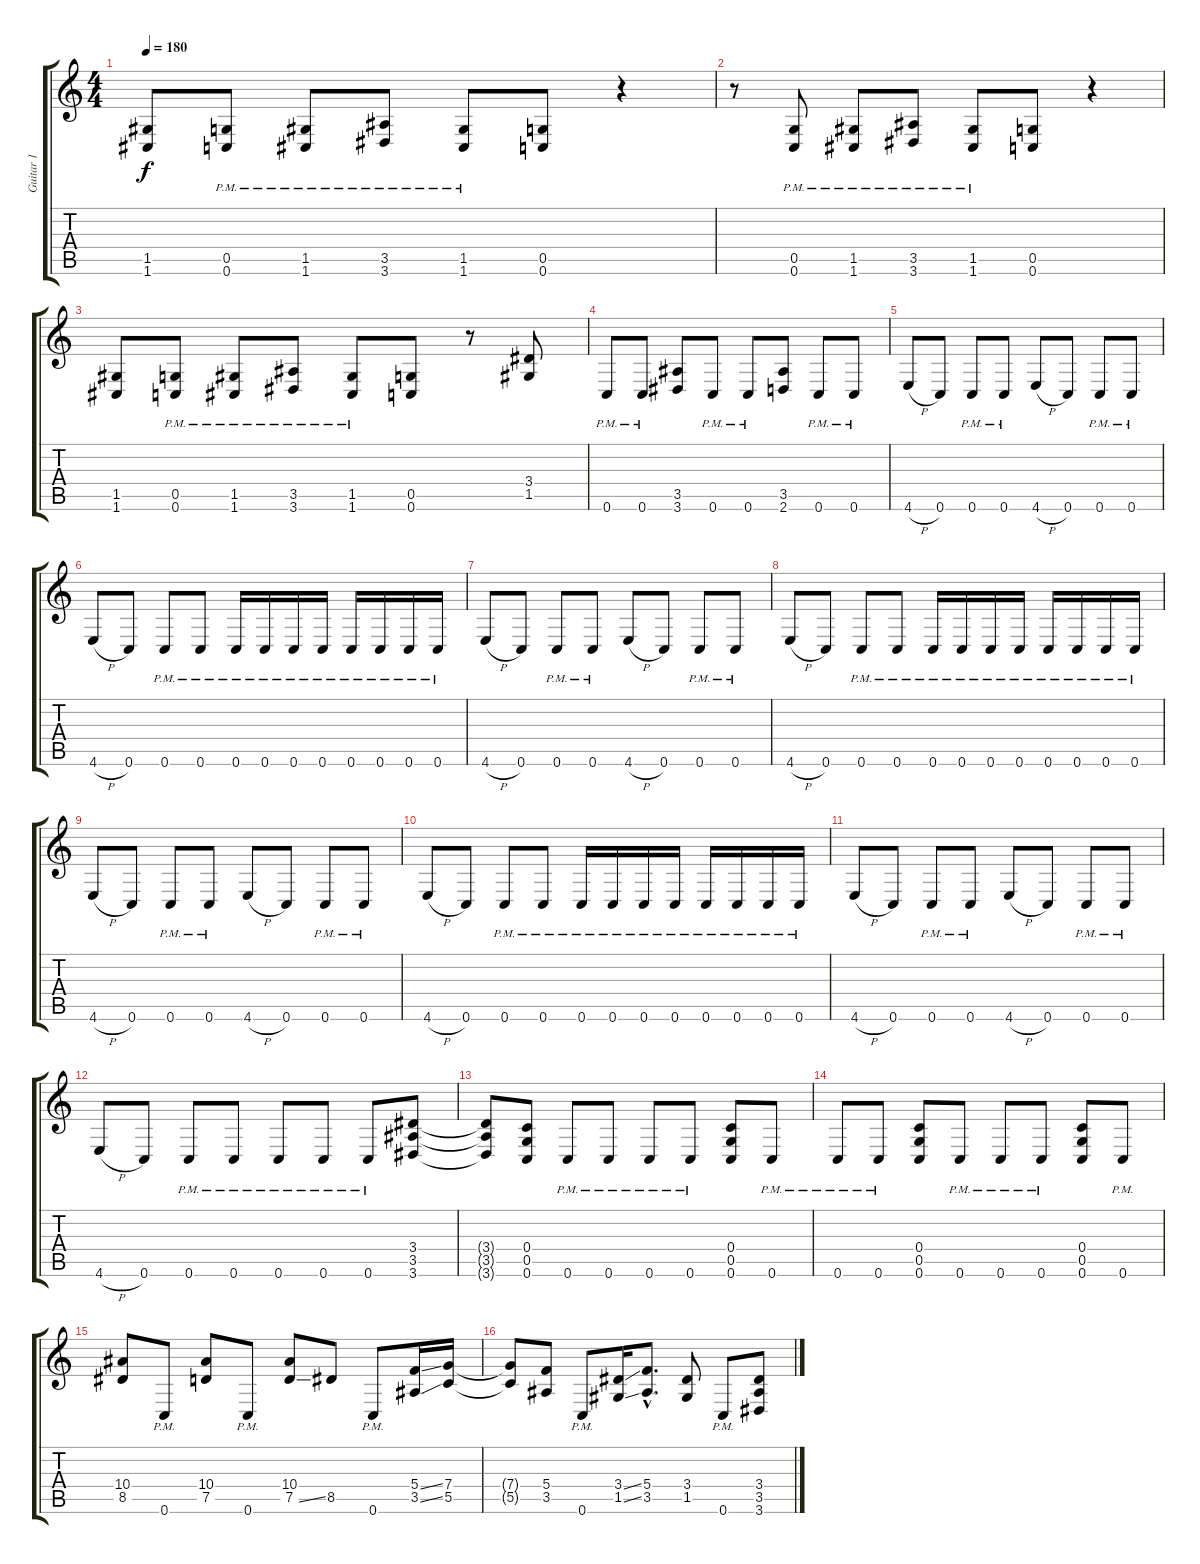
\track ("Guitar 1" "Guitar 1") {instrument distortionguitar}
\staff {score tabs}
\tuning (D4 A3 F3 C3 G2 C2) {hide}
\ts (4 4)
\tempo 180
\clef g2
\ks c
(1.5 1.6).8{dy f} (0.5{pm} 0.6).8 (1.5 1.6{pm}).8 (3.5 3.6{pm}).8 (1.5 1.6{pm}).8 (0.5 0.6).8 r.4 |
r.8 (0.5 0.6{pm}).8 (1.5 1.6{pm}).8 (3.5 3.6{pm}).8 (1.5 1.6{pm}).8 (0.5 0.6).8 r.4 |
(1.5 1.6).8 (0.5{pm} 0.6).8 (1.5{pm} 1.6).8 (3.5{pm} 3.6).8 (1.5{pm} 1.6).8 (0.5 0.6).8 r.8 (3.4 1.5).8 |
0.6{pm}.8 0.6{pm}.8 (3.5 3.6).8 0.6{pm}.8 0.6{pm}.8 (3.5 2.6).8 0.6{pm}.8 0.6{pm}.8 |
4.6{h}.8 0.6.8 0.6{pm}.8 0.6{pm}.8 4.6{h}.8 0.6.8 0.6{pm}.8 0.6{pm}.8 |
4.6{h}.8 0.6.8 0.6{pm}.8 0.6{pm}.8 0.6{pm}.16 0.6{pm}.16 0.6{pm}.16 0.6{pm}.16 0.6{pm}.16 0.6{pm}.16 0.6{pm}.16 0.6{pm}.16 |
4.6{h}.8 0.6.8 0.6{pm}.8 0.6{pm}.8 4.6{h}.8 0.6.8 0.6{pm}.8 0.6{pm}.8 |
4.6{h}.8 0.6.8 0.6{pm}.8 0.6{pm}.8 0.6{pm}.16 0.6{pm}.16 0.6{pm}.16 0.6{pm}.16 0.6{pm}.16 0.6{pm}.16 0.6{pm}.16 0.6{pm}.16 |
4.6{h}.8 0.6.8 0.6{pm}.8 0.6{pm}.8 4.6{h}.8 0.6.8 0.6{pm}.8 0.6{pm}.8 |
4.6{h}.8 0.6.8 0.6{pm}.8 0.6{pm}.8 0.6{pm}.16 0.6{pm}.16 0.6{pm}.16 0.6{pm}.16 0.6{pm}.16 0.6{pm}.16 0.6{pm}.16 0.6{pm}.16 |
4.6{h}.8 0.6.8 0.6{pm}.8 0.6{pm}.8 4.6{h}.8 0.6.8 0.6{pm}.8 0.6{pm}.8 |
4.6{h}.8 0.6.8 0.6{pm}.8 0.6{pm}.8 0.6{pm}.8 0.6{pm}.8 0.6{pm}.8 (3.4 3.5 3.6).8 |
(3.4{t} 3.5{t} 3.6{t}).8 (0.4 0.5 0.6).8 0.6{pm}.8 0.6{pm}.8 0.6{pm}.8 0.6{pm}.8 (0.4 0.5 0.6).8 0.6{pm}.8 |
0.6{pm}.8 0.6{pm}.8 (0.4 0.5 0.6).8 0.6{pm}.8 0.6{pm}.8 0.6{pm}.8 (0.4 0.5 0.6).8 0.6{pm}.8 |
(10.4 8.5).8 0.6{pm}.8 (10.4 7.5).8 0.6{pm}.8 (10.4 7.5{ss}).8 8.5.8 0.6{pm}.8 (5.4{ss} 3.5{ss}).16 (7.4 5.5).16 |
(7.4{t} 5.5{t}).8 (5.4 3.5).8 0.6{pm}.8 (3.4{ss} 1.5{ss}).16 (5.4{hac} 3.5{hac}).8{d} (3.4 1.5).8 0.6{pm}.8 (3.4 3.5 3.6).8
